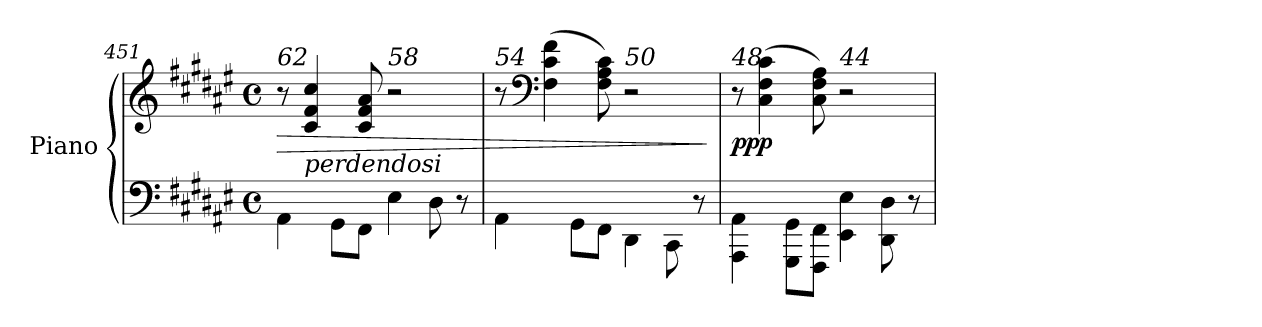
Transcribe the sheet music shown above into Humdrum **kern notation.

**kern	**kern	**dynam
*part1	*part1	*part1
*staff2	*staff1	*staff1/2
*I"Piano	*	*
*I'Pno	*	*
*clefF4	*clefG2	*
*k[f#c#g#d#a#e#]	*k[f#c#g#d#a#e#]	*
*M4/4	*M4/4	*
*met(c)	*met(c)	*
=451	=451	=451
!	!LO:TX:a:i:t=62	!
!	!	!LO:HP:b
4AA#\	8r	>
!	!LO:TX:b:i:t=perdendosi	!
.	4c#/ 4f#/ 4cc#/	.
8GG#\L	.	.
8FF#\J	8c#/ 8f#/ 8a#/	.
!	!LO:TX:a:i:t=58	!
4E#\	2r	.
8D#\	.	.
8r	.	.
!!LO:LB:g=z
=452	=452	=452
!	!LO:TX:a:i:t=54	!
4AA#\	8r	.
*	*clefF4	*
.	(>4F#\ 4c#\ 4f#\	.
8GG#\L	.	.
8FF#\J	8F#\ 8A#\ 8c#\)	.
!	!LO:TX:a:i:t=50	!
4DD#\	2r	.
8CC#\	.	.
8r	.	.
.	.	]
=453	=453	=453
!	!LO:TX:a:i:t=48	!
!	!	!LO:DY:b
4AAA#\ 4AA#\	8r	ppp
.	(>4C#\ 4F#\ 4c#\	.
8GGG#\ 8GG#\L	.	.
8FFF#\ 8FF#\J	8C#\ 8F#\ 8A#\)	.
!	!LO:TX:a:i:t=44	!
4EE#\ 4E#\	2r	.
8DD#\ 8D#\	.	.
8r	.	.
=	=	=
*-	*-	*-
